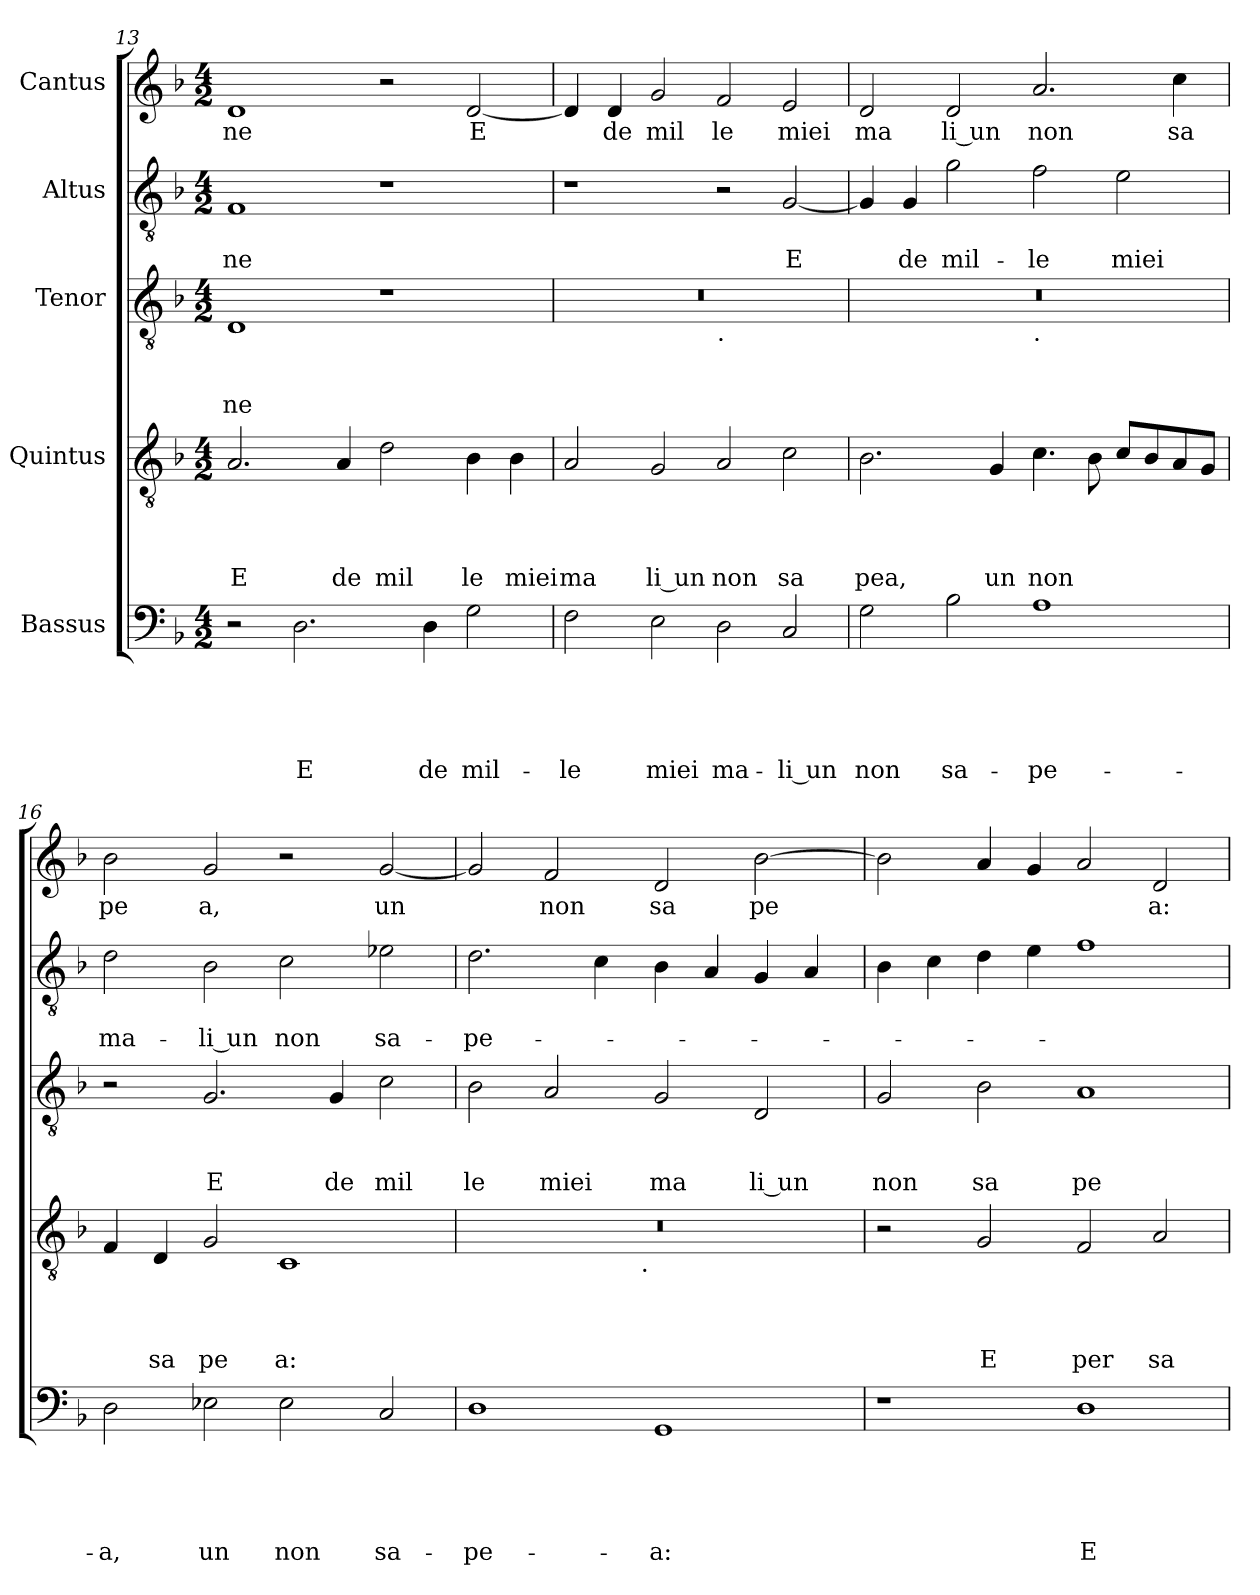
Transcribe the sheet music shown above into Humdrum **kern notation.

**kern	**text	**text	**text	**text	**text	**kern	**text	**text	**text	**text	**kern	**text	**text	**text	**kern	**text	**text	**kern	**text
*part5	*part5	*part5	*part5	*part5	*part5	*part4	*part4	*part4	*part4	*part4	*part3	*part3	*part3	*part3	*part2	*part2	*part2	*part1	*part1
*staff5	*staff5	*staff5	*staff5	*staff5	*staff5	*staff4	*staff4	*staff4	*staff4	*staff4	*staff3	*staff3	*staff3	*staff3	*staff2	*staff2	*staff2	*staff1	*staff1
*I"Bassus	*	*	*	*	*	*I"Quintus	*	*	*	*	*I"Tenor	*	*	*	*I"Altus	*	*	*I"Cantus	*
*clefF4	*	*	*	*	*	*clefGv2	*	*	*	*	*clefGv2	*	*	*	*clefGv2	*	*	*clefG2	*
*ITrd-3c-5	*	*	*	*	*	*	*	*	*	*	*	*	*	*	*	*	*	*ITrd-3c-5	*
*k[b-e-]	*	*	*	*	*	*k[b-]	*	*	*	*	*k[b-]	*	*	*	*k[b-]	*	*	*k[b-e-]	*
*B-:	*	*	*	*	*	*F:	*	*	*	*	*F:	*	*	*	*F:	*	*	*B-:	*
*M4/2	*	*	*	*	*	*M4/2	*	*	*	*	*M4/2	*	*	*	*M4/2	*	*	*M4/2	*
=13	=13	=13	=13	=13	=13	=13	=13	=13	=13	=13	=13	=13	=13	=13	=13	=13	=13	=13	=13
!	!	!	!	!	!	!	!	!	!	!LO:LY:b	!	!	!	!LO:LY:b	!	!	!LO:LY:b	!	!LO:LY:b
2r	.	.	.	.	.	2.A/	.	.	.	E	1D	.	.	ne	1F	.	-ne	1g	-ne
!	!	!	!	!	!LO:LY:b	!	!	!	!	!	!	!	!	!	!	!	!	!	!
2.G\	.	.	.	.	E	.	.	.	.	.	.	.	.	.	.	.	.	.	.
!	!	!	!	!	!	!	!	!	!	!LO:LY:b	!	!	!	!	!	!	!	!	!
.	.	.	.	.	.	4A/	.	.	.	de	.	.	.	.	.	.	.	.	.
!	!	!	!	!	!	!	!	!	!	!LO:LY:b	!	!	!	!	!	!	!	!	!
.	.	.	.	.	.	2d\	.	.	.	mil	1r	.	.	.	1r	.	.	2r	.
!	!	!	!	!	!LO:LY:b	!	!	!	!	!	!	!	!	!	!	!	!	!	!
4G\	.	.	.	.	de	.	.	.	.	.	.	.	.	.	.	.	.	.	.
!	!	!	!	!	!LO:LY:b	!	!	!	!	!LO:LY:b	!	!	!	!	!	!	!	!	!LO:LY:b
2c\	.	.	.	.	mil-	4B-\	.	.	.	le	.	.	.	.	.	.	.	[<2g/	E
!	!	!	!	!	!	!	!	!	!	!LO:LY:b	!	!	!	!	!	!	!	!	!
.	.	.	.	.	.	4B-\	.	.	.	miei	.	.	.	.	.	.	.	.	.
=14	=14	=14	=14	=14	=14	=14	=14	=14	=14	=14	=14	=14	=14	=14	=14	=14	=14	=14	=14
!	!	!	!	!	!LO:LY:b	!	!	!	!	!LO:LY:b	!	!	!	!	!	!	!	!	!
*	*	*	*	*	*	*	*	*	*	*	*^	*	*	*	*	*	*	*	*
2B-\	.	.	.	.	-le	2A/	.	.	.	ma	0r	1ryy	.	.	.	1r	.	.	4g/]	.
!	!	!	!	!	!	!	!	!	!	!	!	!	!	!	!	!	!	!	!	!LO:LY:b
.	.	.	.	.	.	.	.	.	.	.	.	.	.	.	.	.	.	.	4g/	de
!	!	!	!	!	!LO:LY:b	!	!	!	!	!LO:LY:b:rj	!	!	!	!	!	!	!	!	!	!LO:LY:b
2A\	.	.	.	.	miei	2G/	.	.	.	li un	.	.	.	.	.	.	.	.	2cc/	mil
!	!	!	!	!	!	!	!	!	!	!	!	!LO:TX:b:t=.	!	!	!	!	!	!	!	!
!	!	!	!	!	!LO:LY:b	!	!	!	!	!LO:LY:b	!	!	!	!	!	!	!	!	!	!LO:LY:b
2G\	.	.	.	.	ma-	2A/	.	.	.	non	.	1ryy	.	.	.	2r	.	.	2b-/	le
!	!	!	!	!	!LO:LY:b:rj	!	!	!	!	!LO:LY:b	!	!	!	!	!	!	!	!LO:LY:b	!	!LO:LY:b
2F/	.	.	.	.	-li un	2c\	.	.	.	sa	.	.	.	.	.	[<2G/	.	E	2a/	miei
=15	=15	=15	=15	=15	=15	=15	=15	=15	=15	=15	=15	=15	=15	=15	=15	=15	=15	=15	=15	=15
!	!	!	!	!	!LO:LY:b	!	!	!	!	!LO:LY:b	!	!	!	!	!	!	!	!	!	!LO:LY:b
2c\	.	.	.	.	non	2.B-\	.	.	.	pea,	0r	1ryy	.	.	.	4G/]	.	.	2g/	ma
!	!	!	!	!	!	!	!	!	!	!	!	!	!	!	!	!	!	!LO:LY:b	!	!
.	.	.	.	.	.	.	.	.	.	.	.	.	.	.	.	4G/	.	de	.	.
!	!	!	!	!	!LO:LY:b	!	!	!	!	!	!	!	!	!	!	!	!	!LO:LY:b	!	!LO:LY:b:rj
2e-\	.	.	.	.	sa-	.	.	.	.	.	.	.	.	.	.	2g\	.	mil-	2g/	li un
!	!	!	!	!	!	!	!	!	!	!LO:LY:b	!	!	!	!	!	!	!	!	!	!
.	.	.	.	.	.	4G/	.	.	.	un	.	.	.	.	.	.	.	.	.	.
!	!	!	!	!	!	!	!	!	!	!	!	!LO:TX:b:t=.	!	!	!	!	!	!	!	!
!	!	!	!	!	!LO:LY:b	!	!	!	!	!LO:LY:b	!	!	!	!	!	!	!	!LO:LY:b	!	!LO:LY:b
1d	.	.	.	.	-pe-	4.c\	.	.	.	non	.	1ryy	.	.	.	2f\	.	-le	2.dd/	non
.	.	.	.	.	.	8B-\	.	.	.	.	.	.	.	.	.	.	.	.	.	.
!	!	!	!	!	!	!	!	!	!	!	!	!	!	!	!	!	!	!LO:LY:b	!	!
.	.	.	.	.	.	8c/L	.	.	.	.	.	.	.	.	.	2e\	.	miei	.	.
.	.	.	.	.	.	8B-/	.	.	.	.	.	.	.	.	.	.	.	.	.	.
!	!	!	!	!	!	!	!	!	!	!	!	!	!	!	!	!	!	!	!	!LO:LY:b
.	.	.	.	.	.	8A/	.	.	.	.	.	.	.	.	.	.	.	.	4ff\	sa
.	.	.	.	.	.	8G/J	.	.	.	.	.	.	.	.	.	.	.	.	.	.
=16	=16	=16	=16	=16	=16	=16	=16	=16	=16	=16	=16	=16	=16	=16	=16	=16	=16	=16	=16	=16
!	!	!	!	!	!LO:LY:b	!	!	!	!	!	!	!	!	!	!	!	!	!LO:LY:b	!	!LO:LY:b
*	*	*	*	*	*	*	*	*	*	*	*v	*v	*	*	*	*	*	*	*	*
2G\	.	.	.	.	-a,	4F/	.	.	.	.	2r	.	.	.	2d\	.	ma-	2ee-\	pe
!	!	!	!	!	!	!	!	!	!	!LO:LY:b	!	!	!	!	!	!	!	!	!
.	.	.	.	.	.	4D/	.	.	.	sa	.	.	.	.	.	.	.	.	.
!	!	!	!	!	!LO:LY:b	!	!	!	!	!LO:LY:b	!	!	!	!LO:LY:b	!	!	!LO:LY:b:rj	!	!LO:LY:b
2A-X\	.	.	.	.	un	2G/	.	.	.	pe	2.G/	.	.	E	2B-\	.	-li un	2cc/	a,
!	!	!	!	!	!LO:LY:b	!	!	!	!	!LO:LY:b	!	!	!	!	!	!	!LO:LY:b	!	!
2A-\	.	.	.	.	non	1C	.	.	.	a:	.	.	.	.	2c\	.	non	2r	.
!	!	!	!	!	!	!	!	!	!	!	!	!	!	!LO:LY:b	!	!	!	!	!
.	.	.	.	.	.	.	.	.	.	.	4G/	.	.	de	.	.	.	.	.
!	!	!	!	!	!LO:LY:b	!	!	!	!	!	!	!	!	!LO:LY:b	!	!	!LO:LY:b	!	!LO:LY:b
2F/	.	.	.	.	sa-	.	.	.	.	.	2c\	.	.	mil	2e-X\	.	sa-	[<2cc/	un
=17	=17	=17	=17	=17	=17	=17	=17	=17	=17	=17	=17	=17	=17	=17	=17	=17	=17	=17	=17
!	!	!	!	!	!LO:LY:b	!	!	!	!	!	!	!	!	!LO:LY:b	!	!	!LO:LY:b	!	!
*	*	*	*	*	*	*^	*	*	*	*	*	*	*	*	*	*	*	*	*
1G	.	.	.	.	-pe-	0r	2ryy	.	.	.	.	2B-\	.	.	le	2.d\	.	-pe-	2cc/]	.
!	!	!	!	!	!	!	!	!	!	!	!	!	!	!	!LO:LY:b	!	!	!	!	!LO:LY:b
.	.	.	.	.	.	.	4...ryy	.	.	.	.	2A/	.	.	miei	.	.	.	2b-/	non
.	.	.	.	.	.	.	.	.	.	.	.	.	.	.	.	4c\	.	.	.	.
!	!	!	!	!	!	!	!LO:TX:b:t=.	!	!	!	!	!	!	!	!	!	!	!	!	!
.	.	.	.	.	.	.	1ryy	.	.	.	.	.	.	.	.	.	.	.	.	.
!	!	!	!	!	!LO:LY:b	!	!	!	!	!	!	!	!	!	!LO:LY:b	!	!	!	!	!LO:LY:b
1C	.	.	.	.	-a:	.	.	.	.	.	.	2G/	.	.	ma	4B-\	.	.	2g/	sa
.	.	.	.	.	.	.	.	.	.	.	.	.	.	.	.	4A/	.	.	.	.
!	!	!	!	!	!	!	!	!	!	!	!	!	!	!	!LO:LY:b:rj	!	!	!	!	!LO:LY:b
.	.	.	.	.	.	.	.	.	.	.	.	2D/	.	.	li un	4G/	.	.	[>2ee-\	pe
.	.	.	.	.	.	.	.	.	.	.	.	.	.	.	.	4A/	.	.	.	.
.	.	.	.	.	.	.	32ryy	.	.	.	.	.	.	.	.	.	.	.	.	.
!!LO:PB:g=z
=18	=18	=18	=18	=18	=18	=18	=18	=18	=18	=18	=18	=18	=18	=18	=18	=18	=18	=18	=18	=18
!	!	!	!	!	!	!	!	!	!	!	!	!	!	!	!LO:LY:b	!	!	!	!	!
*	*	*	*	*	*	*v	*v	*	*	*	*	*	*	*	*	*	*	*	*	*
1r	.	.	.	.	.	2r	.	.	.	.	2G/	.	.	non	4B-\	.	.	2ee-\]	.
.	.	.	.	.	.	.	.	.	.	.	.	.	.	.	4c\	.	.	.	.
!	!	!	!	!	!	!	!	!	!	!LO:LY:b	!	!	!	!LO:LY:b	!	!	!	!	!
.	.	.	.	.	.	2G/	.	.	.	E	2B-\	.	.	sa	4d\	.	.	4dd/	.
.	.	.	.	.	.	.	.	.	.	.	.	.	.	.	4e\	.	.	4cc/	.
!	!	!	!	!	!LO:LY:b	!	!	!	!	!LO:LY:b	!	!	!	!LO:LY:b	!	!	!	!	!
1G	.	.	.	.	E	2F/	.	.	.	per	1A	.	.	pe	1f	.	.	2dd/	.
!	!	!	!	!	!	!	!	!	!	!LO:LY:b	!	!	!	!	!	!	!	!	!LO:LY:b
.	.	.	.	.	.	2A/	.	.	.	sa	.	.	.	.	.	.	.	2g/	a:
=	=	=	=	=	=	=	=	=	=	=	=	=	=	=	=	=	=	=	=
*-	*-	*-	*-	*-	*-	*-	*-	*-	*-	*-	*-	*-	*-	*-	*-	*-	*-	*-	*-
